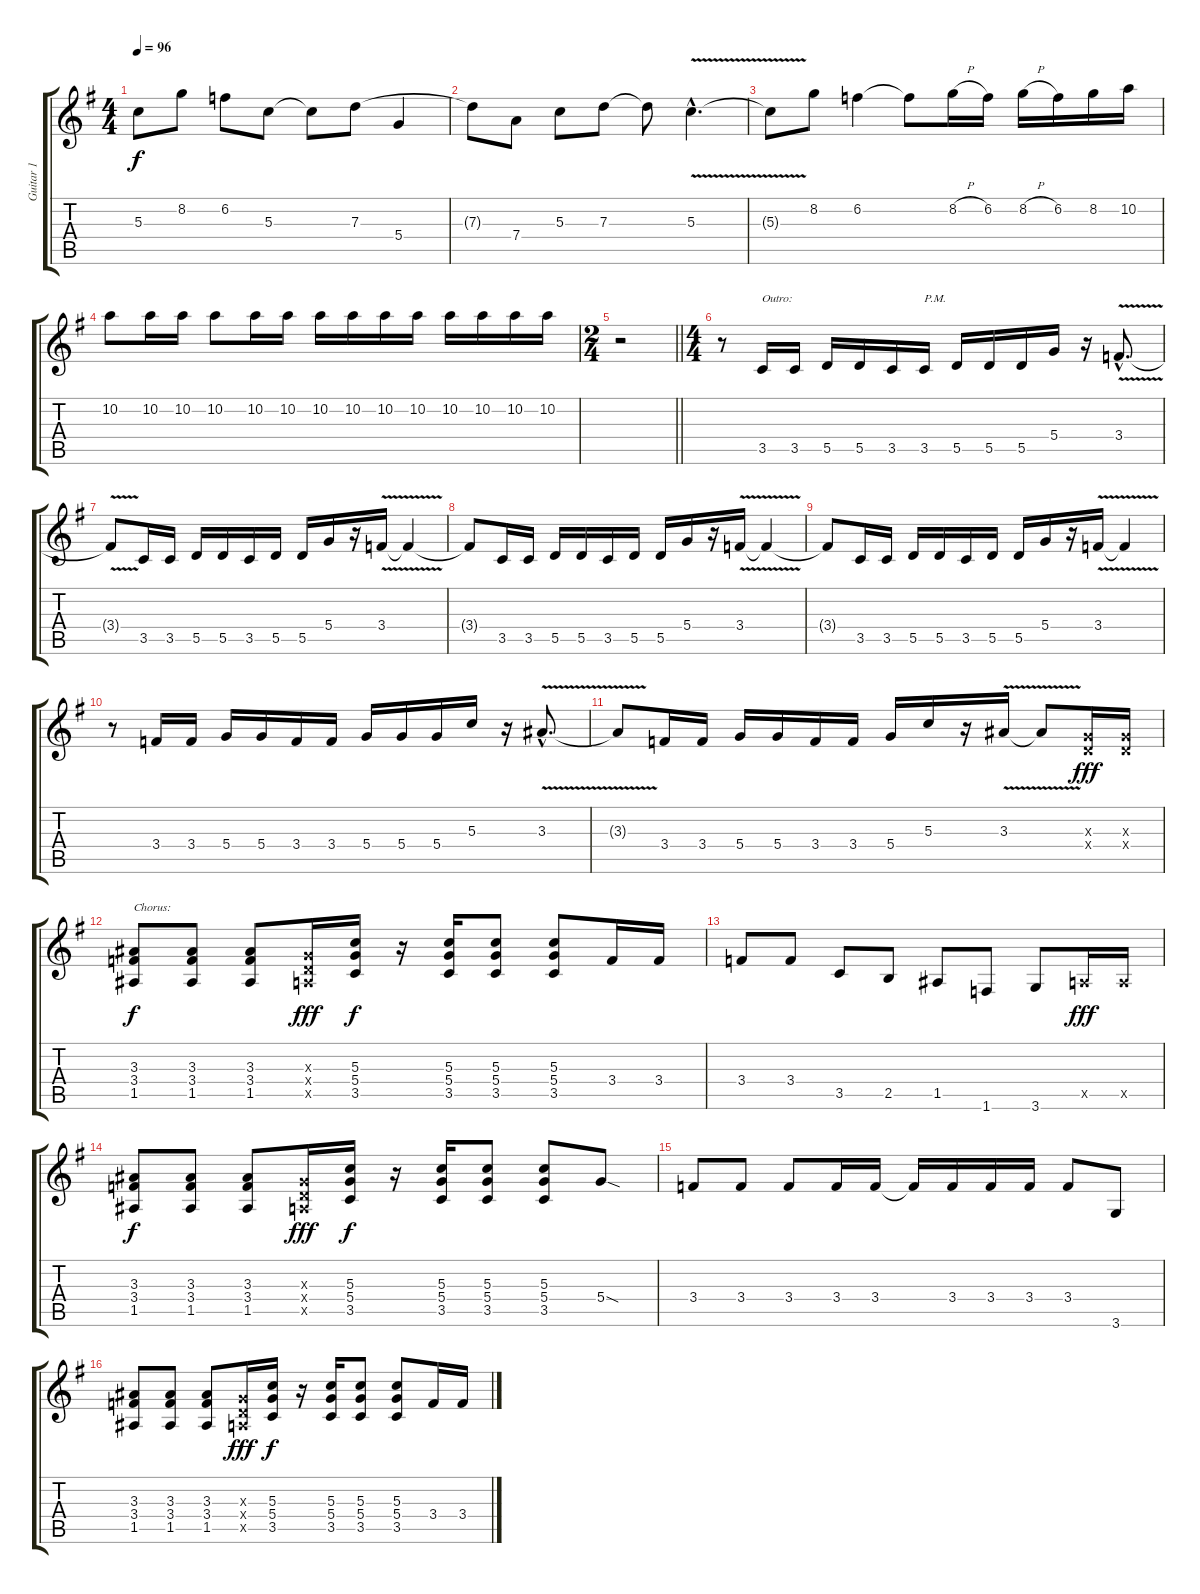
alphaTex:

\track ("Guitar 1" "Guitar 1") {instrument overdrivenguitar}
\staff {score tabs}
\tuning (E4 B3 G3 D3 A2 E2) {hide}
\ts (4 4)
\tempo 96
\clef g2
\ks g
5.3{t}.8{dy f} 8.2.8 6.2.8 5.3.8 5.3{t}.8 7.3.8 5.4.4 |
7.3{t}.8 7.4.8 5.3.8 7.3.8 7.3{t}.8 5.3{v hac}.4{d} |
5.3{t}.8 8.2.8 6.2.4 6.2{t}.8 8.2{h}.16 6.2.16 8.2{h}.16 6.2.16 8.2.16 10.2.16 |
10.2.8 10.2.16 10.2.16 10.2.8 10.2.16 10.2.16 10.2.16 10.2.16 10.2.16 10.2.16 10.2.16 10.2.16 10.2.16 10.2.16 |
\ts (2 4)
\barLineRight lightlight
r.2 |
\ts (4 4)
r.8 3.5.16{txt "Outro:"} 3.5.16 5.5.16 5.5.16 3.5.16 3.5.16{txt "P.M."} 5.5.16 5.5.16 5.5.16 5.4.16 r.16 3.4{v hac}.8{d} |
3.4{t}.8 3.5.16 3.5.16 5.5.16 5.5.16 3.5.16 5.5.16 5.5.16 5.4.16 r.16 3.4{v}.16 3.4{t}.4 |
3.4{t}.8 3.5.16 3.5.16 5.5.16 5.5.16 3.5.16 5.5.16 5.5.16 5.4.16 r.16 3.4{v}.16 3.4{t}.4 |
3.4{t}.8 3.5.16 3.5.16 5.5.16 5.5.16 3.5.16 5.5.16 5.5.16 5.4.16 r.16 3.4{v}.16 3.4{t}.4 |
r.8 3.4.16 3.4.16 5.4.16 5.4.16 3.4.16 3.4.16 5.4.16 5.4.16 5.4.16 5.3.16 r.16 3.3{v hac}.8{d} |
3.3{t}.8 3.4.16 3.4.16 5.4.16 5.4.16 3.4.16 3.4.16 5.4.16 5.3.16 r.16 3.3{v}.16 3.3{t}.8 (0.3{x} 0.4{x}).16{dy fff} (0.3{x} 0.4{x}).16 |
(3.3 3.4 1.5).8{txt "Chorus:" dy f} (3.3 3.4 1.5).8 (3.3 3.4 1.5).8 (0.3{x} 0.4{x} 0.5{x}).16{dy fff} (5.3 5.4 3.5).16{dy f} r.16 (5.3 5.4 3.5).16 (5.3 5.4 3.5).8 (5.3 5.4 3.5).8 3.4.16 3.4.16 |
3.4.8 3.4.8 3.5.8 2.5.8 1.5.8 1.6.8 3.6.8 0.5{x}.16{dy fff} 0.5{x}.16 |
(3.3 3.4 1.5).8{dy f} (3.3 3.4 1.5).8 (3.3 3.4 1.5).8 (0.3{x} 0.4{x} 0.5{x}).16{dy fff} (5.3 5.4 3.5).16{dy f} r.16 (5.3 5.4 3.5).16 (5.3 5.4 3.5).8 (5.3 5.4 3.5).8 5.4{sod}.8 |
3.4.8 3.4.8 3.4.8 3.4.16 3.4.16 3.4{t}.16 3.4.16 3.4.16 3.4.16 3.4.8 3.6.8 |
(3.3 3.4 1.5).8 (3.3 3.4 1.5).8 (3.3 3.4 1.5).8 (0.3{x} 0.4{x} 0.5{x}).16{dy fff} (5.3 5.4 3.5).16{dy f} r.16 (5.3 5.4 3.5).16 (5.3 5.4 3.5).8 (5.3 5.4 3.5).8 3.4.16 3.4.16
